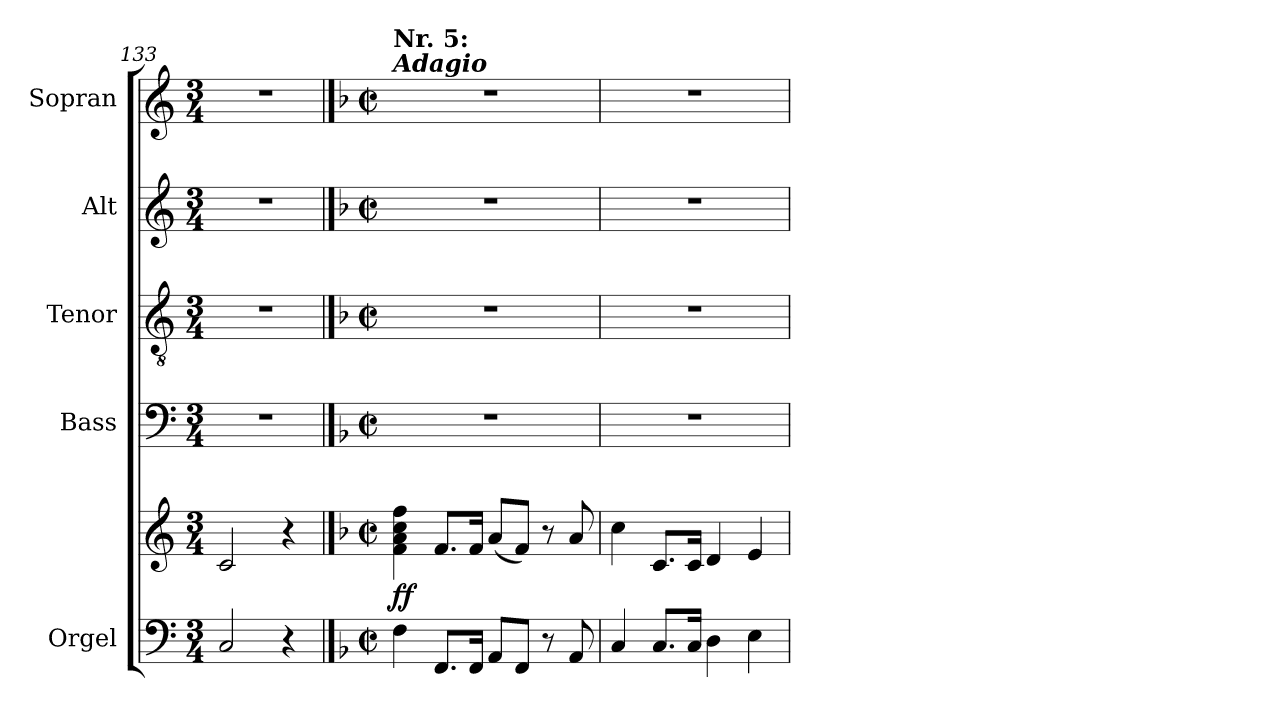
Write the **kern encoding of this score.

**kern	**kern	**dynam	**kern	**kern	**kern	**kern
*part5	*part5	*part5	*part4	*part3	*part2	*part1
*staff6	*staff5	*staff5/6	*staff4	*staff3	*staff2	*staff1
*I"Orgel	*	*	*I"Bass	*I"Tenor	*I"Alt	*I"Sopran
*I'Org.	*	*	*I'B	*I'T	*I'A	*I'S
*clefF4	*clefG2	*	*clefF4	*clefGv2	*clefG2	*clefG2
*k[]	*k[]	*	*k[]	*k[]	*k[]	*k[]
*C:	*C:	*	*C:	*C:	*C:	*C:
*M3/4	*M3/4	*	*M3/4	*M3/4	*M3/4	*M3/4
=133	=133	=133	=133	=133	=133	=133
2C/	2c/	.	2.r	2.r	2.r	2.r
4r	4r	.	.	.	.	.
!!LO:PB:g=z
==134	==134	==134	==134	==134	==134	==134
*k[b-]	*k[b-]	*	*k[b-]	*k[b-]	*k[b-]	*k[b-]
*F:	*F:	*	*F:	*F:	*F:	*F:
*M2/2	*M2/2	*	*M2/2	*M2/2	*M2/2	*M2/2
*met(c|)	*met(c|)	*	*met(c|)	*met(c|)	*met(c|)	*met(c|)
!	!	!	!	!	!	!LO:TX:a:Bi:t=Adagio
!	!	!	!	!	!	!LO:TX:a:B:t=Nr. 5&colon;
!	!	!LO:DY:b	!	!	!	!
4F\	4f\ 4a\ 4cc\ 4ff\	ff	1r	1r	1r	1r
8.FF/L	8.f/L	.	.	.	.	.
16FF/Jk	16f/Jk	.	.	.	.	.
8AA/L	(<8a/L	.	.	.	.	.
8FF/J	8f/J)	.	.	.	.	.
8r	8r	.	.	.	.	.
8AA/	8a/	.	.	.	.	.
=135	=135	=135	=135	=135	=135	=135
4C/	4cc\	.	1r	1r	1r	1r
8.C/L	8.c/L	.	.	.	.	.
16C/Jk	16c/Jk	.	.	.	.	.
4D\	4d/	.	.	.	.	.
4E\	4e/	.	.	.	.	.
=	=	=	=	=	=	=
*-	*-	*-	*-	*-	*-	*-
